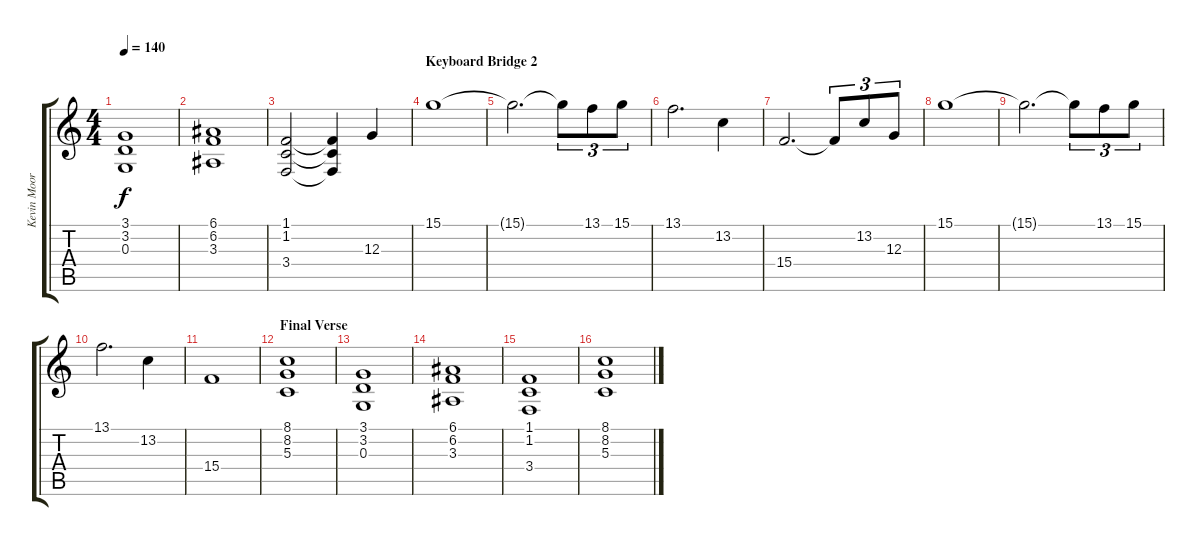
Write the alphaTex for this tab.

\track ("Kevin Moore Lead Keyboard" "Kevin Moor") {instrument lead2sawtooth}
\staff {score tabs}
\tuning (E4 B3 G3 D3 A2 E2) {hide}
\ts (4 4)
\tempo 140
\clef g2
\ks c
(3.1 3.2 0.3).1{dy f} |
(6.1 6.2 3.3).1 |
(1.1 1.2 3.4).2 (1.1{t} 1.2{t} 3.4{t}).4 12.3.4{volume 12 instrument lead2sawtooth} |
\section ("" "Keyboard Bridge 2")
15.1.1{volume 12 instrument lead2sawtooth} |
15.1{t}.2{d} 15.1{t}.8{tu (3 2)} 13.1.8{tu (3 2)} 15.1.8{tu (3 2)} |
13.1.2{d} 13.2.4 |
15.4.2{d} 15.4{t}.8{tu (3 2)} 13.2.8{tu (3 2)} 12.3.8{tu (3 2)} |
15.1.1{volume 12 instrument lead2sawtooth} |
15.1{t}.2{d} 15.1{t}.8{tu (3 2)} 13.1.8{tu (3 2)} 15.1.8{tu (3 2)} |
13.1.2{d} 13.2.4 |
15.4.1 |
\section ("" "Final Verse")
(8.1 8.2 5.3).1{volume 9 instrument stringensemble1} |
(3.1 3.2 0.3).1 |
(6.1 6.2 3.3).1 |
(1.1 1.2 3.4).1 |
(8.1 8.2 5.3).1
